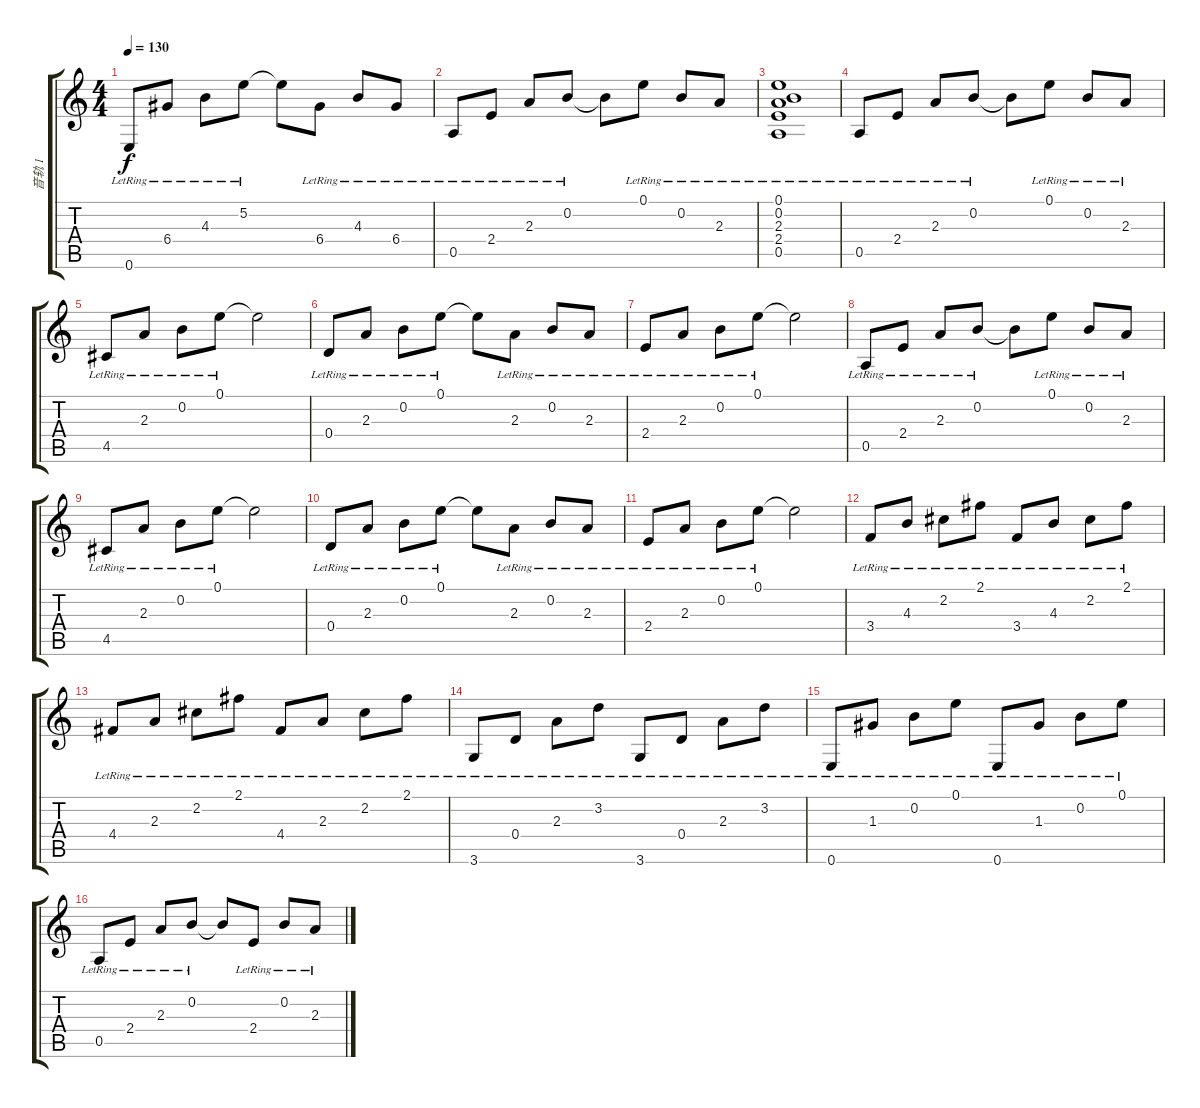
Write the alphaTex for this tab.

\track ("音轨 1" "音轨 1") {instrument acousticguitarsteel}
\staff {score tabs}
\tuning (E4 B3 G3 D3 A2 E2) {hide}
\ts (4 4)
\tempo 130
\clef g2
\ks c
0.6{lr}.8{dy f} 6.4{lr}.8 4.3{lr}.8 5.2{lr}.8 5.2{t}.8 6.4{lr}.8 4.3{lr}.8 6.4{lr}.8 |
0.5{lr}.8 2.4{lr}.8 2.3{lr}.8 0.2{lr}.8 0.2{t}.8 0.1{lr}.8 0.2{lr}.8 2.3{lr}.8 |
(0.1{lr} 0.2{lr} 2.3{lr} 2.4{lr} 0.5{lr}).1 |
0.5{lr}.8 2.4{lr}.8 2.3{lr}.8 0.2{lr}.8 0.2{t}.8 0.1{lr}.8 0.2{lr}.8 2.3{lr}.8 |
4.5{lr}.8 2.3{lr}.8 0.2{lr}.8 0.1{lr}.8 0.1{t}.2 |
0.4{lr}.8 2.3{lr}.8 0.2{lr}.8 0.1{lr}.8 0.1{t}.8 2.3{lr}.8 0.2{lr}.8 2.3{lr}.8 |
2.4{lr}.8 2.3{lr}.8 0.2{lr}.8 0.1{lr}.8 0.1{t}.2 |
0.5{lr}.8 2.4{lr}.8 2.3{lr}.8 0.2{lr}.8 0.2{t}.8 0.1{lr}.8 0.2{lr}.8 2.3{lr}.8 |
4.5{lr}.8 2.3{lr}.8 0.2{lr}.8 0.1{lr}.8 0.1{t}.2 |
0.4{lr}.8 2.3{lr}.8 0.2{lr}.8 0.1{lr}.8 0.1{t}.8 2.3{lr}.8 0.2{lr}.8 2.3{lr}.8 |
2.4{lr}.8 2.3{lr}.8 0.2{lr}.8 0.1{lr}.8 0.1{t}.2 |
3.4{lr}.8 4.3{lr}.8 2.2{lr}.8 2.1{lr}.8 3.4{lr}.8 4.3{lr}.8 2.2{lr}.8 2.1{lr}.8 |
4.4{lr}.8 2.3{lr}.8 2.2{lr}.8 2.1{lr}.8 4.4{lr}.8 2.3{lr}.8 2.2{lr}.8 2.1{lr}.8 |
3.6{lr}.8 0.4{lr}.8 2.3{lr}.8 3.2{lr}.8 3.6{lr}.8 0.4{lr}.8 2.3{lr}.8 3.2{lr}.8 |
0.6{lr}.8 1.3{lr}.8 0.2{lr}.8 0.1{lr}.8 0.6{lr}.8 1.3{lr}.8 0.2{lr}.8 0.1{lr}.8 |
0.5{lr}.8 2.4{lr}.8 2.3{lr}.8 0.2{lr}.8 0.2{t}.8 2.4{lr}.8 0.2{lr}.8 2.3{lr}.8
